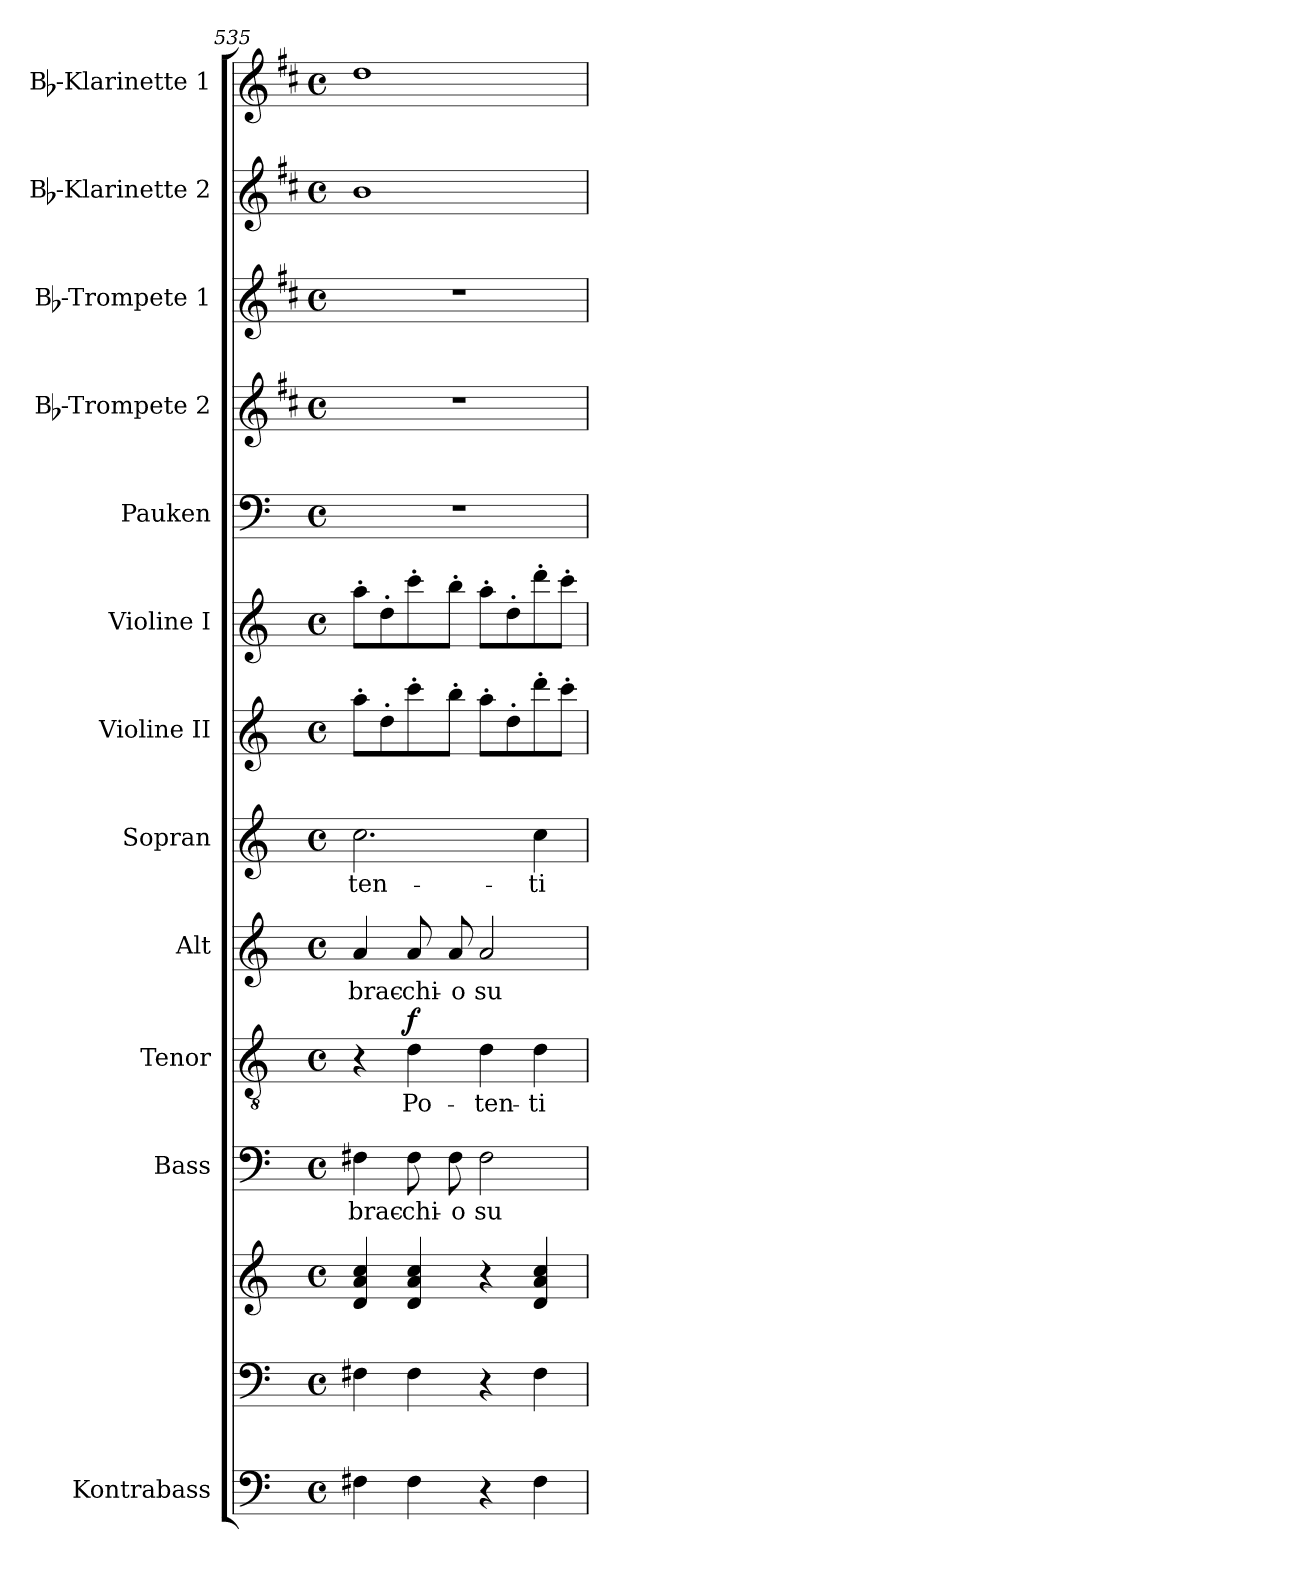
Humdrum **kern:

**kern	**kern	**kern	**kern	**text	**kern	**text	**dynam	**kern	**text	**kern	**text	**kern	**kern	**kern	**kern	**kern	**kern	**kern
*part13	*part12	*part12	*part11	*part11	*part10	*part10	*part10	*part9	*part9	*part8	*part8	*part7	*part6	*part5	*part4	*part3	*part2	*part1
*staff14	*staff13	*staff12	*staff11	*staff11	*staff10	*staff10	*staff10	*staff9	*staff9	*staff8	*staff8	*staff7	*staff6	*staff5	*staff4	*staff3	*staff2	*staff1
*I"Kontrabass	*	*	*I"Bass	*	*I"Tenor	*	*	*I"Alt	*	*I"Sopran	*	*I"Violine II	*I"Violine I	*I"Pauken	*I"Bb-Trompete 2	*I"Bb-Trompete 1	*I"Bb-Klarinette 2	*I"Bb-Klarinette 1
*I'Kb.	*	*	*I'B.	*	*I'T.	*	*	*I'A.	*	*I'S.	*	*I'Vl. II	*I'Vl. I	*I'Pk.	*I'Bb Trp. 2	*I'Bb Trp. 1	*I'Bb Kl. 2	*I'Bb Kl. 1
!!LO:PB:g=z
*clefF4	*clefF4	*clefG2	*clefF4	*	*clefGv2	*	*	*clefG2	*	*clefG2	*	*clefG2	*clefG2	*clefF4	*clefG2	*clefG2	*clefG2	*clefG2
*ITrd7c12	*	*	*	*	*	*	*	*	*	*	*	*	*	*	*ITrd1c2	*ITrd1c2	*ITrd1c2	*ITrd1c2
*k[]	*k[]	*k[]	*k[]	*	*k[]	*	*	*k[]	*	*k[]	*	*k[]	*k[]	*k[]	*k[]	*k[]	*k[]	*k[]
*C:	*C:	*C:	*C:	*	*C:	*	*	*C:	*	*C:	*	*C:	*C:	*C:	*C:	*C:	*C:	*C:
*M4/4	*M4/4	*M4/4	*M4/4	*	*M4/4	*	*	*M4/4	*	*M4/4	*	*M4/4	*M4/4	*M4/4	*M4/4	*M4/4	*M4/4	*M4/4
*met(c)	*met(c)	*met(c)	*met(c)	*	*met(c)	*	*	*met(c)	*	*met(c)	*	*met(c)	*met(c)	*met(c)	*met(c)	*met(c)	*met(c)	*met(c)
=535	=535	=535	=535	=535	=535	=535	=535	=535	=535	=535	=535	=535	=535	=535	=535	=535	=535	=535
!	!	!	!	!LO:LY:b	!	!	!	!	!LO:LY:b	!	!LO:LY:b	!	!	!	!	!	!	!
4FF#X\	4F#X\	4d/ 4a/ 4cc/	4F#X\	brac-	4r	.	.	4a/	brac-	2.cc\	-ten-	8aa'>\L	8aa'>\L	1r	1r	1r	1a	1cc
.	.	.	.	.	.	.	.	.	.	.	.	8dd'>\	8dd'>\	.	.	.	.	.
!	!	!	!	!LO:LY:b	!	!LO:LY:b	!LO:DY:a	!	!LO:LY:b	!	!	!	!	!	!	!	!	!
4FF#\	4F#\	4d/ 4a/ 4cc/	8F#\	-chi-	4d\	Po-	f	8a/	-chi-	.	.	8ccc'>\	8ccc'>\	.	.	.	.	.
!	!	!	!	!LO:LY:b	!	!	!	!	!LO:LY:b	!	!	!	!	!	!	!	!	!
.	.	.	8F#\	-o	.	.	.	8a/	-o	.	.	8bb'>\J	8bb'>\J	.	.	.	.	.
!	!	!	!	!LO:LY:b	!	!LO:LY:b	!	!	!LO:LY:b	!	!	!	!	!	!	!	!	!
4r	4r	4r	2F#\	su-	4d\	-ten-	.	2a/	su-	.	.	8aa'>\L	8aa'>\L	.	.	.	.	.
.	.	.	.	.	.	.	.	.	.	.	.	8dd'>\	8dd'>\	.	.	.	.	.
!	!	!	!	!	!	!LO:LY:b	!	!	!	!	!LO:LY:b	!	!	!	!	!	!	!
4FF#\	4F#\	4d/ 4a/ 4cc/	.	.	4d\	-ti-	.	.	.	4cc\	-ti-	8ddd'>\	8ddd'>\	.	.	.	.	.
.	.	.	.	.	.	.	.	.	.	.	.	8ccc'>\J	8ccc'>\J	.	.	.	.	.
=	=	=	=	=	=	=	=	=	=	=	=	=	=	=	=	=	=	=
*-	*-	*-	*-	*-	*-	*-	*-	*-	*-	*-	*-	*-	*-	*-	*-	*-	*-	*-
